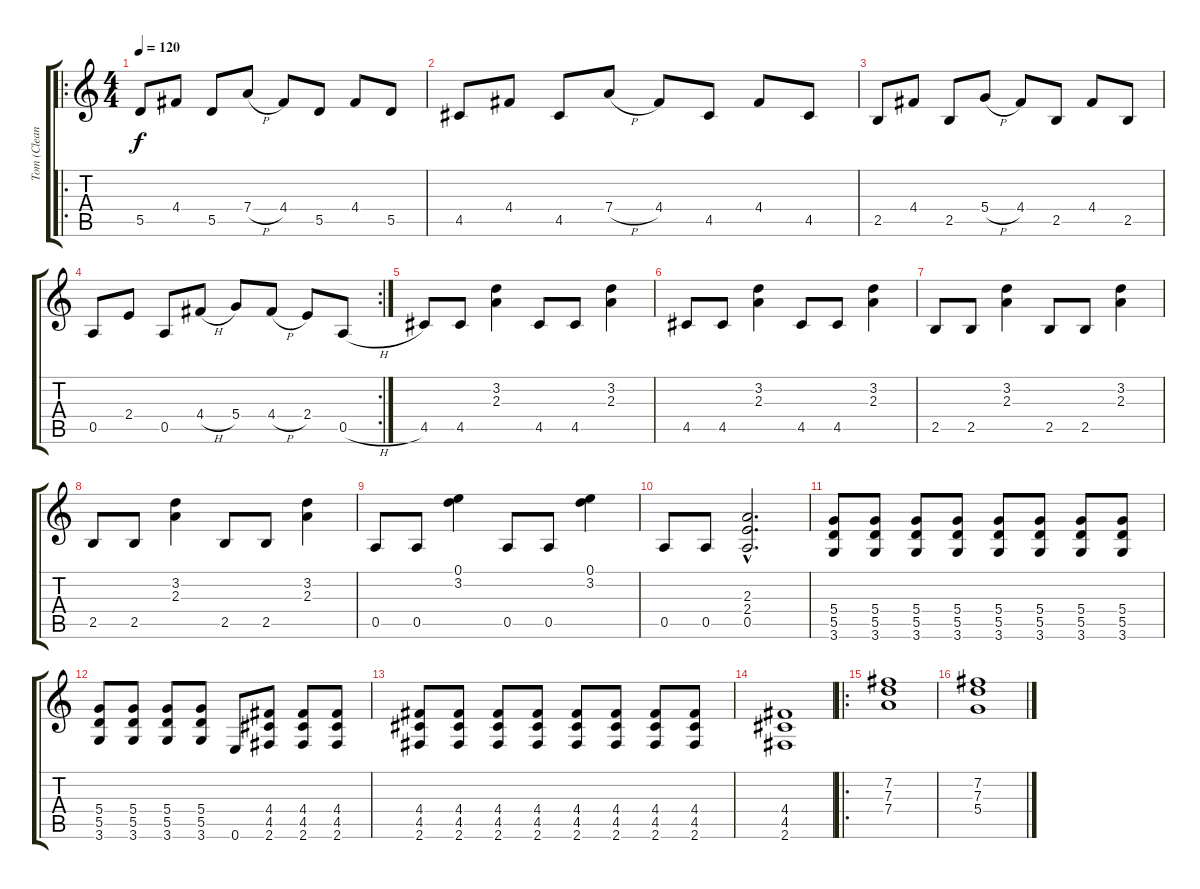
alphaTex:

\track ("Tom (Clean Guitar)" "Tom (Clean") {instrument electricguitarclean}
\staff {score tabs}
\tuning (E4 B3 G3 D3 A2 E2) {hide}
\ro
\ts (4 4)
\tempo 120
\clef g2
\ks c
5.5.8{dy f instrument electricguitarclean} 4.4.8 5.5.8 7.4{h}.8 4.4.8 5.5.8 4.4.8 5.5.8 |
4.5.8 4.4.8 4.5.8 7.4{h}.8 4.4.8 4.5.8 4.4.8 4.5.8 |
2.5.8 4.4.8 2.5.8 5.4{h}.8 4.4.8 2.5.8 4.4.8 2.5.8 |
\rc 2
0.5.8 2.4.8 0.5.8 4.4{h}.8 5.4.8 4.4{h}.8 2.4.8 0.5{h}.8 |
4.5.8 4.5.8 (3.2 2.3).4 4.5.8 4.5.8 (3.2 2.3).4 |
4.5.8 4.5.8 (3.2 2.3).4 4.5.8 4.5.8 (3.2 2.3).4 |
2.5.8 2.5.8 (3.2 2.3).4 2.5.8 2.5.8 (3.2 2.3).4 |
2.5.8 2.5.8 (3.2 2.3).4 2.5.8 2.5.8 (3.2 2.3).4 |
0.5.8 0.5.8 (0.1 3.2).4 0.5.8 0.5.8 (0.1 3.2).4 |
0.5.8 0.5.8 (2.3{hac} 2.4{hac} 0.5{hac}).2{d} |
(5.4 5.5 3.6).8 (5.4 5.5 3.6).8 (5.4 5.5 3.6).8 (5.4 5.5 3.6).8 (5.4 5.5 3.6).8 (5.4 5.5 3.6).8 (5.4 5.5 3.6).8 (5.4 5.5 3.6).8 |
(5.4 5.5 3.6).8 (5.4 5.5 3.6).8 (5.4 5.5 3.6).8 (5.4 5.5 3.6).8 0.6.8 (4.4 4.5 2.6).8 (4.4 4.5 2.6).8 (4.4 4.5 2.6).8 |
(4.4 4.5 2.6).8 (4.4 4.5 2.6).8 (4.4 4.5 2.6).8 (4.4 4.5 2.6).8 (4.4 4.5 2.6).8 (4.4 4.5 2.6).8 (4.4 4.5 2.6).8 (4.4 4.5 2.6).8 |
(4.4 4.5 2.6).1 |
\ro
(7.2 7.3 7.4).1 |
(7.2 7.3 5.4).1
